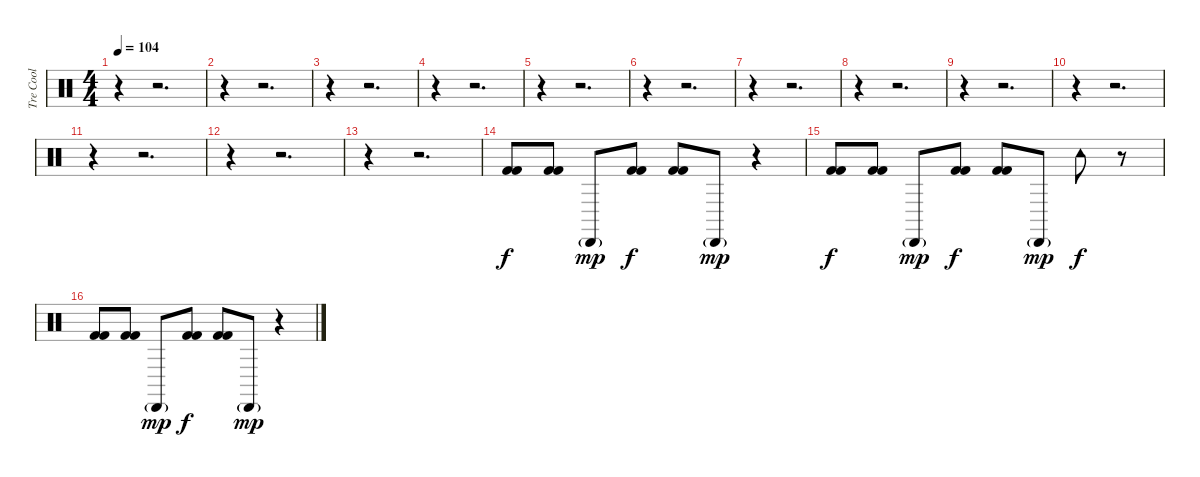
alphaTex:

\track ("Tre Cool" "Tre Cool") {instrument percussion}
\staff {score}
\articulation defaults
\ts (4 4)
\tempo 104
\clef neutral
\ks c
r.4{dy f} r.2{d} |
r.4 r.2{d} |
r.4 r.2{d} |
r.4 r.2{d} |
r.4 r.2{d} |
r.4 r.2{d} |
r.4 r.2{d} |
r.4 r.2{d} |
r.4 r.2{d} |
r.4 r.2{d} |
r.4 r.2{d} |
r.4 r.2{d} |
r.4 r.2{d} |
("Kick (hit) 2" "Kick (hit) 2").8 ("Kick (hit) 2" "Kick (hit) 2").8 "Cabasa (hit)"{g}.8{dy mp} ("Kick (hit) 2" "Kick (hit) 2").8{dy f} ("Kick (hit) 2" "Kick (hit) 2").8 "Cabasa (hit)"{g}.8{dy mp} r.4 |
("Kick (hit) 2" "Kick (hit) 2").8{dy f} ("Kick (hit) 2" "Kick (hit) 2").8 "Cabasa (hit)"{g}.8{dy mp} ("Kick (hit) 2" "Kick (hit) 2").8{dy f} ("Kick (hit) 2" "Kick (hit) 2").8 "Cabasa (hit)"{g}.8{dy mp} "Tambourine (hit)".8{dy f} r.8 |
("Kick (hit) 2" "Kick (hit) 2").8 ("Kick (hit) 2" "Kick (hit) 2").8 "Cabasa (hit)"{g}.8{dy mp} ("Kick (hit) 2" "Kick (hit) 2").8{dy f} ("Kick (hit) 2" "Kick (hit) 2").8 "Cabasa (hit)"{g}.8{dy mp} r.4
